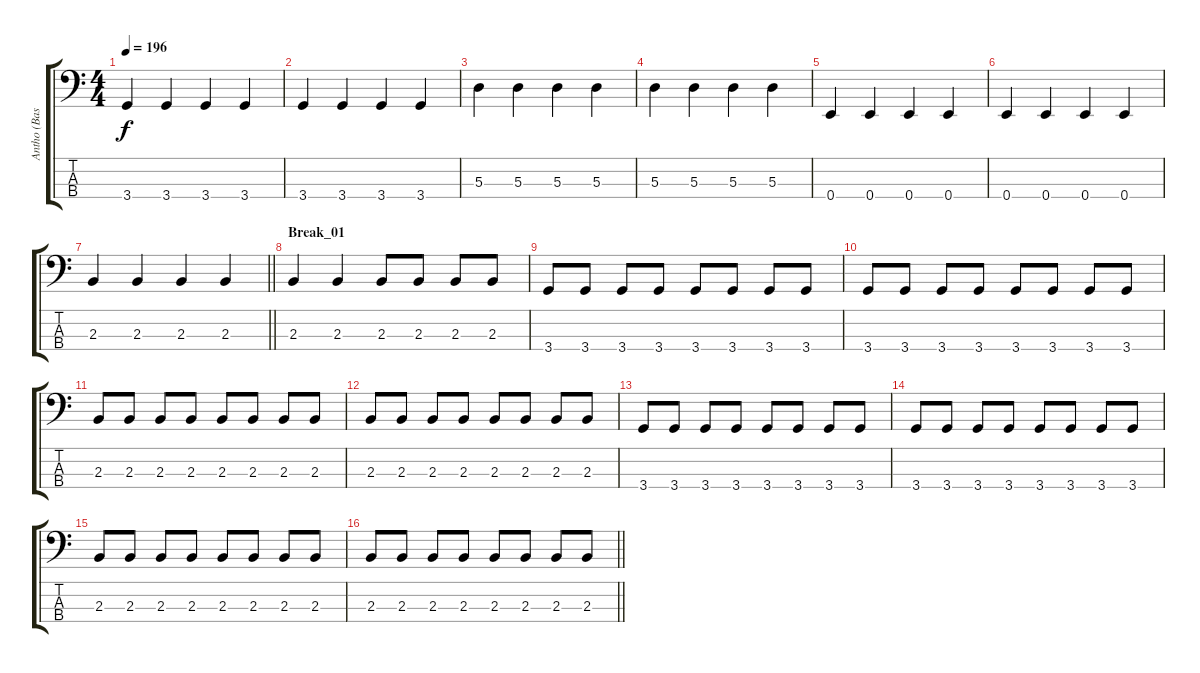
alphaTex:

\track ("Antho (Basse)" "Antho (Bas") {instrument electricbassfinger}
\staff {score tabs}
\tuning (G2 D2 A1 E1) {hide}
\ts (4 4)
\tempo 196
\clef f4
\ks c
3.4.4{dy f} 3.4.4 3.4.4 3.4.4 |
3.4.4 3.4.4 3.4.4 3.4.4 |
5.3.4 5.3.4 5.3.4 5.3.4 |
5.3.4 5.3.4 5.3.4 5.3.4 |
0.4.4 0.4.4 0.4.4 0.4.4 |
0.4.4 0.4.4 0.4.4 0.4.4 |
\barLineRight lightlight
2.3.4 2.3.4 2.3.4 2.3.4 |
\section ("" "Break_01")
2.3.4 2.3.4 2.3.8 2.3.8 2.3.8 2.3.8 |
3.4.8 3.4.8 3.4.8 3.4.8 3.4.8 3.4.8 3.4.8 3.4.8 |
3.4.8 3.4.8 3.4.8 3.4.8 3.4.8 3.4.8 3.4.8 3.4.8 |
2.3.8 2.3.8 2.3.8 2.3.8 2.3.8 2.3.8 2.3.8 2.3.8 |
2.3.8 2.3.8 2.3.8 2.3.8 2.3.8 2.3.8 2.3.8 2.3.8 |
3.4.8 3.4.8 3.4.8 3.4.8 3.4.8 3.4.8 3.4.8 3.4.8 |
3.4.8 3.4.8 3.4.8 3.4.8 3.4.8 3.4.8 3.4.8 3.4.8 |
2.3.8 2.3.8 2.3.8 2.3.8 2.3.8 2.3.8 2.3.8 2.3.8 |
\barLineRight lightlight
2.3.8 2.3.8 2.3.8 2.3.8 2.3.8 2.3.8 2.3.8 2.3.8
